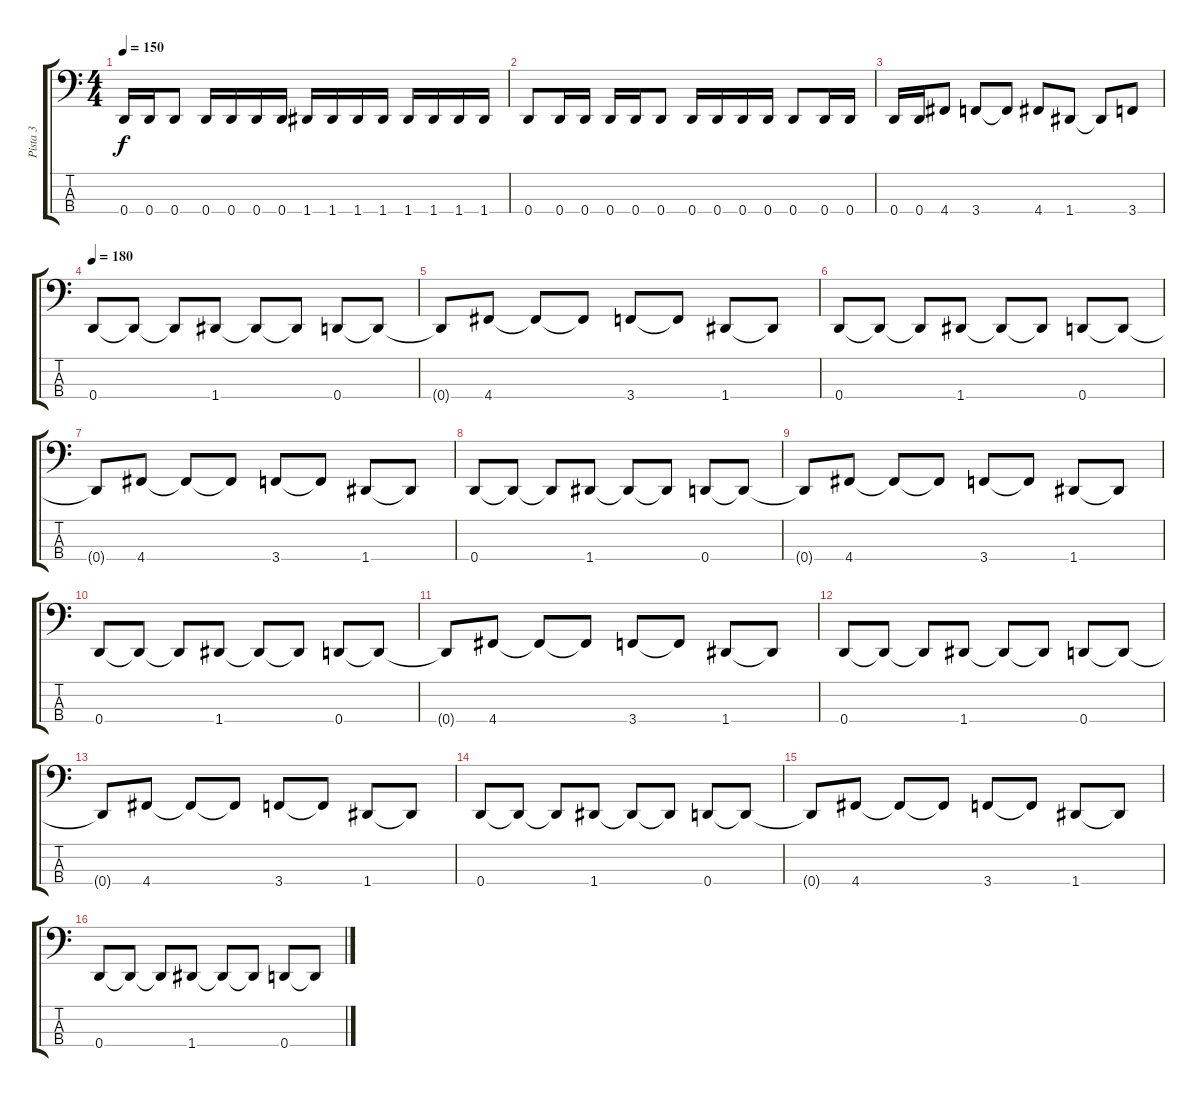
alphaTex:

\track ("Pista 3" "Pista 3") {instrument electricbasspick}
\staff {score tabs}
\tuning (G2 D2 A1 D1) {hide}
\ts (4 4)
\tempo 150
\clef f4
\ks c
0.4.16{dy f} 0.4.16 0.4.8 0.4.16 0.4.16 0.4.16 0.4.16 1.4.16 1.4.16 1.4.16 1.4.16 1.4.16 1.4.16 1.4.16 1.4.16 |
0.4.8 0.4.16 0.4.16 0.4.16 0.4.16 0.4.8 0.4.16 0.4.16 0.4.16 0.4.16 0.4.8 0.4.16 0.4.16 |
0.4.16 0.4.16 4.4.8 3.4.8 3.4{t}.8 4.4.8 1.4.8 1.4{t}.8 3.4.8 |
\tempo 180
0.4.8 0.4{t}.8 0.4{t}.8 1.4.8 1.4{t}.8 1.4{t}.8 0.4.8 0.4{t}.8 |
0.4{t}.8 4.4.8 4.4{t}.8 4.4{t}.8 3.4.8 3.4{t}.8 1.4.8 1.4{t}.8 |
0.4.8 0.4{t}.8 0.4{t}.8 1.4.8 1.4{t}.8 1.4{t}.8 0.4.8 0.4{t}.8 |
0.4{t}.8 4.4.8 4.4{t}.8 4.4{t}.8 3.4.8 3.4{t}.8 1.4.8 1.4{t}.8 |
0.4.8 0.4{t}.8 0.4{t}.8 1.4.8 1.4{t}.8 1.4{t}.8 0.4.8 0.4{t}.8 |
0.4{t}.8 4.4.8 4.4{t}.8 4.4{t}.8 3.4.8 3.4{t}.8 1.4.8 1.4{t}.8 |
0.4.8 0.4{t}.8 0.4{t}.8 1.4.8 1.4{t}.8 1.4{t}.8 0.4.8 0.4{t}.8 |
0.4{t}.8 4.4.8 4.4{t}.8 4.4{t}.8 3.4.8 3.4{t}.8 1.4.8 1.4{t}.8 |
0.4.8 0.4{t}.8 0.4{t}.8 1.4.8 1.4{t}.8 1.4{t}.8 0.4.8 0.4{t}.8 |
0.4{t}.8 4.4.8 4.4{t}.8 4.4{t}.8 3.4.8 3.4{t}.8 1.4.8 1.4{t}.8 |
0.4.8 0.4{t}.8 0.4{t}.8 1.4.8 1.4{t}.8 1.4{t}.8 0.4.8 0.4{t}.8 |
0.4{t}.8 4.4.8 4.4{t}.8 4.4{t}.8 3.4.8 3.4{t}.8 1.4.8 1.4{t}.8 |
0.4.8 0.4{t}.8 0.4{t}.8 1.4.8 1.4{t}.8 1.4{t}.8 0.4.8 0.4{t}.8
